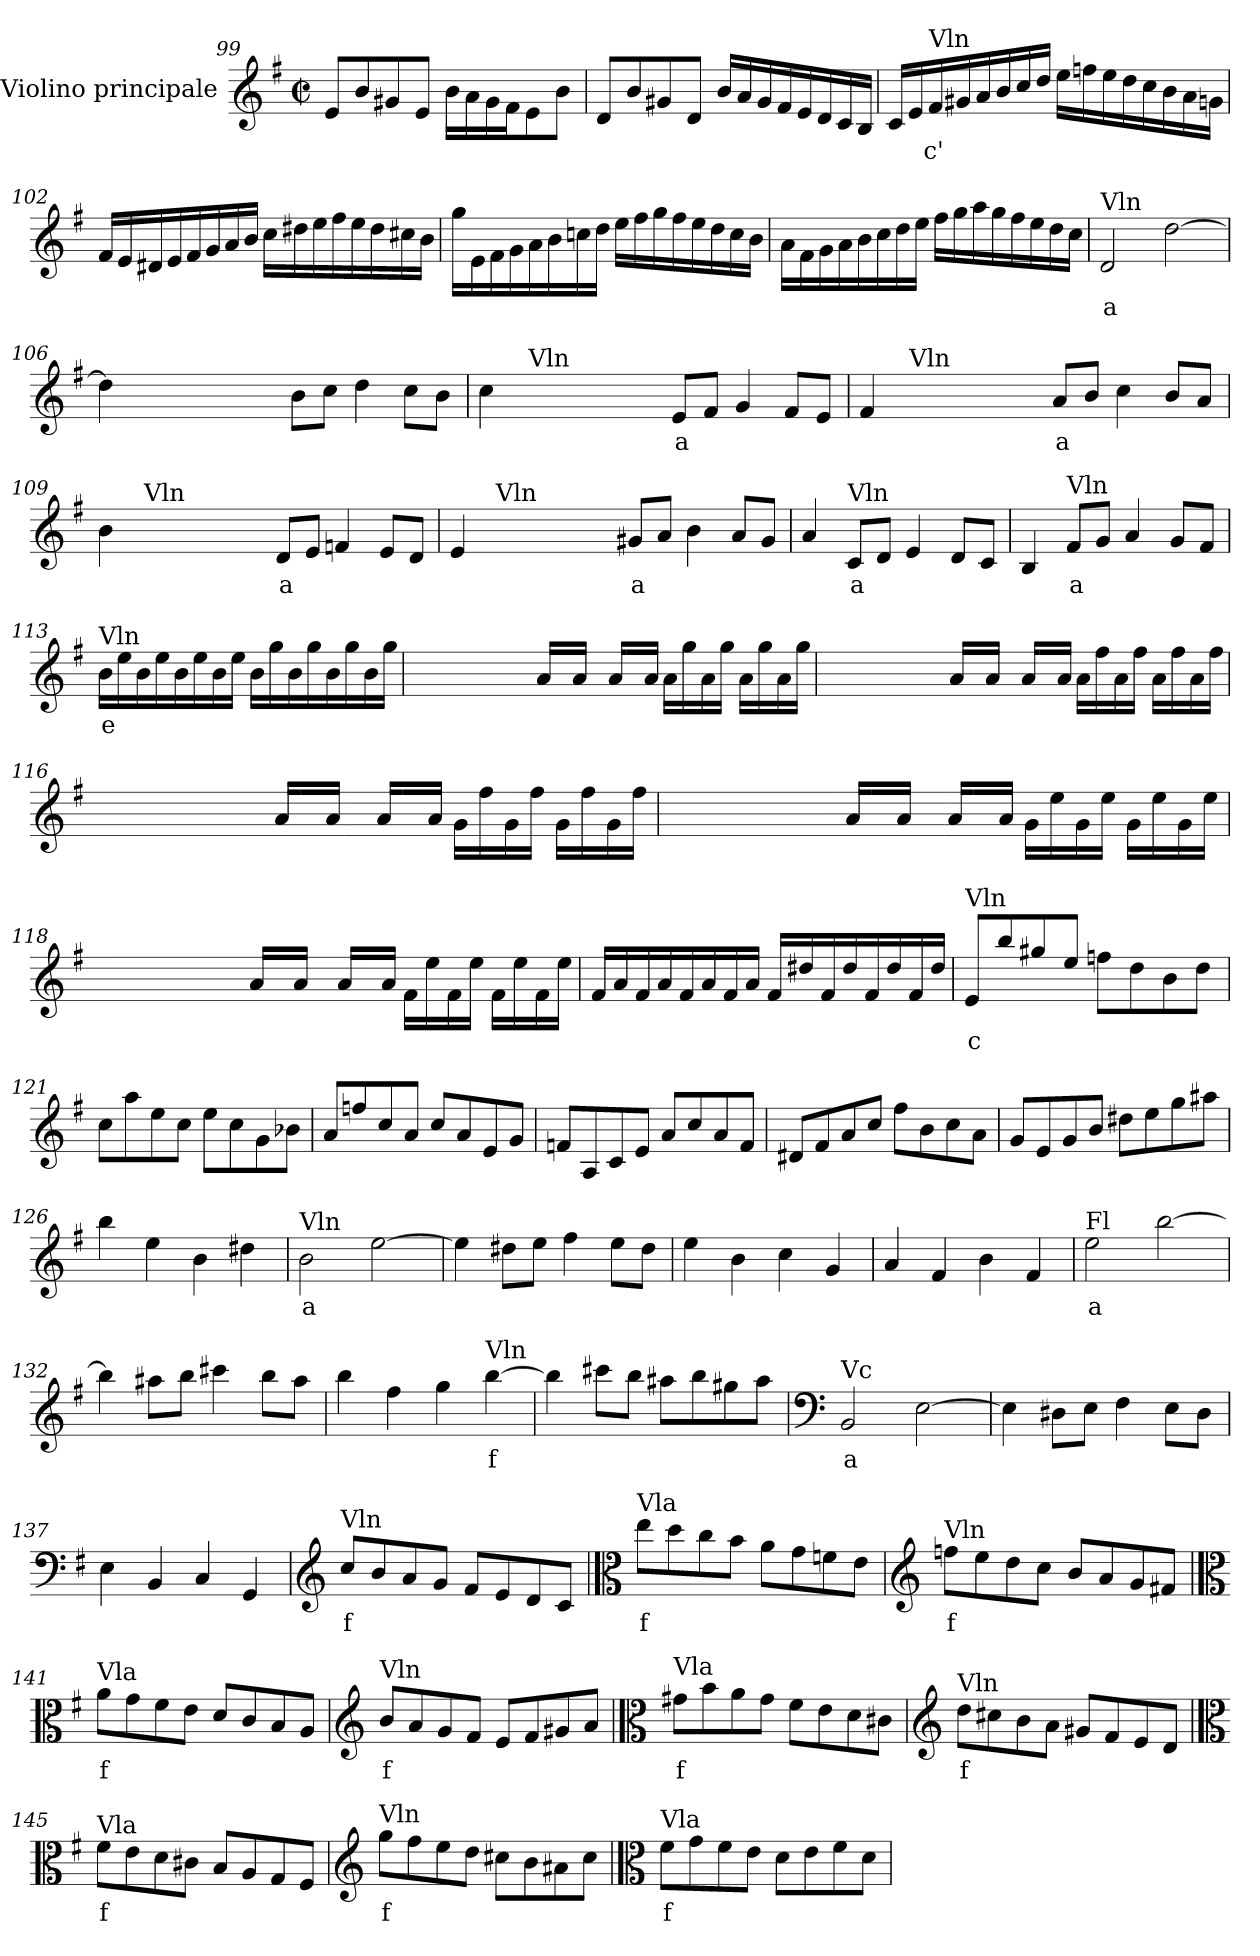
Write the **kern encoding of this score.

**kern	**text
*part1	*part1
*staff1	*staff1
*I"Violino principale	*
*I'Vln. p.	*
*clefG2	*
*k[f#]	*
*M2/2	*
*met(c|)	*
=99	=99
8e/L	.
8b/	.
8g#X/	.
8e/J	.
16b\LL	.
16a\	.
16g#\	.
16f#\J	.
8e\	.
8b\J	.
=100	=100
8d/L	.
8b/	.
8g#X/	.
8d/J	.
16b/LL	.
16a/	.
16g#/	.
16f#/	.
16e/	.
16d/	.
16c/	.
16B/JJ	.
=101	=101
16c/LL	.
16e/	.
!LO:TX:a:t=Vln	!
!	!LO:LY:color=#FF0000
16f#/	c'
16g#X/	.
16a/	.
16b/	.
16cc/	.
16dd/JJ	.
16ee\LL	.
16ffn\	.
16ee\	.
16dd\	.
16cc\	.
16b\	.
16a\	.
16gn\JJ	.
=102	=102
16f#/LL	.
16e/	.
16d#X/	.
16e/	.
16f#/	.
16g/	.
16a/	.
16b/JJ	.
16cc\LL	.
16dd#X\	.
16ee\	.
16ff#\	.
16ee\	.
16dd#\	.
16cc#X\	.
16b\JJ	.
=103	=103
16gg\LL	.
16e\	.
16f#\	.
16g\	.
16a\	.
16b\	.
16ccn\	.
16dd\JJ	.
16ee\LL	.
16ff#\	.
16gg\	.
16ff#\	.
16ee\	.
16dd\	.
16cc\	.
16b\JJ	.
=104	=104
16a\LL	.
16f#\	.
16g\	.
16a\	.
16b\	.
16cc\	.
16dd\	.
16ee\JJ	.
16ff#\LL	.
16gg\	.
16aa\	.
16gg\	.
16ff#\	.
16ee\	.
16dd\	.
16cc\JJ	.
=105	=105
!LO:TX:a:t=Vln	!
!	!LO:LY:color=#FF0000
2d	a
[2dd	.
=106	=106
*^	*
4dd]	1ryy	.
1ryy	.	.
.	1ryy	.
8b\L	.	.
8cc\J	.	.
4dd	.	.
8cc\L	.	.
8b\J	.	.
=107	=107	=107
4cc	1ryy	.
!LO:TX:a:t=Vln	!	!
1ryy	.	.
.	1ryy	.
!	!	!LO:LY:color=#FF0000
8e/L	.	a
8f#/J	.	.
4g	.	.
8f#/L	.	.
8e/J	.	.
=108	=108	=108
4f#	1ryy	.
!LO:TX:a:t=Vln	!	!
1ryy	.	.
.	1ryy	.
!	!	!LO:LY:color=#FF0000
8a/L	.	a
8b/J	.	.
4cc	.	.
8b/L	.	.
8a/J	.	.
=109	=109	=109
4b	1ryy	.
!LO:TX:a:t=Vln	!	!
1ryy	.	.
.	1ryy	.
!	!	!LO:LY:color=#FF0000
8d/L	.	a
8e/J	.	.
4f	.	.
8e/L	.	.
8d/J	.	.
=110	=110	=110
4e	1ryy	.
!LO:TX:a:t=Vln	!	!
1ryy	.	.
.	1ryy	.
!	!	!LO:LY:color=#FF0000
8g#X/L	.	a
8a/J	.	.
4b	.	.
8a/L	.	.
8g#/J	.	.
*v	*v	*
=111	=111
4a	.
!LO:TX:a:t=Vln	!
!	!LO:LY:color=#FF0000
8c/L	a
8d/J	.
4e	.
8d/L	.
8c/J	.
=112	=112
4B	.
!LO:TX:a:t=Vln	!
!	!LO:LY:color=#FF0000
8f#/L	a
8g/J	.
4a	.
8g/L	.
8f#/J	.
=113	=113
!LO:TX:a:t=Vln	!
!	!LO:LY:color=#FF0000
16b\LL	e
16ee\	.
16b\	.
16ee\	.
16b\	.
16ee\	.
16b\	.
16ee\JJ	.
16b\LL	.
16gg\	.
16b\	.
16gg\	.
16b\	.
16gg\	.
16b\	.
16gg\JJ	.
=114	=114
*^	*
16ryy	1ryy	.
1ryy	.	.
.	1ryy	.
16a/LL	.	.
16ryy	.	.
16a/JJ	.	.
16ryy	.	.
16a/LL	.	.
16ryy	.	.
16a/JJ	.	.
16a\LL	.	.
16gg\	.	.
16a\	.	.
16gg\JJ	.	.
16a\LL	.	.
16gg\	.	.
16a\	.	.
16gg\JJ	.	.
=115	=115	=115
16ryy	1ryy	.
1ryy	.	.
.	1ryy	.
16a/LL	.	.
16ryy	.	.
16a/JJ	.	.
16ryy	.	.
16a/LL	.	.
16ryy	.	.
16a/JJ	.	.
16a\LL	.	.
16ff#\	.	.
16a\	.	.
16ff#\JJ	.	.
16a\LL	.	.
16ff#\	.	.
16a\	.	.
16ff#\JJ	.	.
=116	=116	=116
16ryy	1ryy	.
1ryy	.	.
.	1ryy	.
16a/LL	.	.
16ryy	.	.
16a/JJ	.	.
16ryy	.	.
16a/LL	.	.
16ryy	.	.
16a/JJ	.	.
16g\LL	.	.
16ff#\	.	.
16g\	.	.
16ff#\JJ	.	.
16g\LL	.	.
16ff#\	.	.
16g\	.	.
16ff#\JJ	.	.
=117	=117	=117
16ryy	1ryy	.
1ryy	.	.
.	1ryy	.
16a/LL	.	.
16ryy	.	.
16a/JJ	.	.
16ryy	.	.
16a/LL	.	.
16ryy	.	.
16a/JJ	.	.
16g\LL	.	.
16ee\	.	.
16g\	.	.
16ee\JJ	.	.
16g\LL	.	.
16ee\	.	.
16g\	.	.
16ee\JJ	.	.
=118	=118	=118
16ryy	1ryy	.
1ryy	.	.
.	1ryy	.
16a/LL	.	.
16ryy	.	.
16a/JJ	.	.
16ryy	.	.
16a/LL	.	.
16ryy	.	.
16a/JJ	.	.
16f#\LL	.	.
16ee\	.	.
16f#\	.	.
16ee\JJ	.	.
16f#\LL	.	.
16ee\	.	.
16f#\	.	.
16ee\JJ	.	.
*v	*v	*
=119	=119
16f#/LL	.
16a/	.
16f#/	.
16a/	.
16f#/	.
16a/	.
16f#/	.
16a/JJ	.
16f#/LL	.
16dd#X/	.
16f#/	.
16dd#/	.
16f#/	.
16dd#/	.
16f#/	.
16dd#/JJ	.
=120	=120
!LO:TX:a:t=Vln	!
!	!LO:LY:color=#FF0000
8e/L	c
8bb/	.
8gg#X/	.
8ee/J	.
8ffn\L	.
8dd\	.
8b\	.
8dd\J	.
=121	=121
8cc\L	.
8aa\	.
8ee\	.
8cc\J	.
8ee\L	.
8cc\	.
8g\	.
8b-X\J	.
=122	=122
8a/L	.
8ffn/	.
8cc/	.
8a/J	.
8cc/L	.
8a/	.
8e/	.
8g/J	.
=123	=123
8fn/L	.
8A/	.
8c/	.
8e/J	.
8a/L	.
8cc/	.
8a/	.
8f/J	.
=124	=124
8d#X/L	.
8f#/	.
8a/	.
8cc/J	.
8ff#\L	.
8b\	.
8cc\	.
8a\J	.
=125	=125
8g/L	.
8e/	.
8g/	.
8b/J	.
8dd#X\L	.
8ee\	.
8gg\	.
8aa#X\J	.
=126	=126
4bb	.
4ee	.
4b	.
4dd#X	.
=127	=127
!LO:TX:a:t=Vln	!
!	!LO:LY:color=#FF0000
2b	a
[2ee	.
=128	=128
4ee]	.
8dd#X\L	.
8ee\J	.
4ff#	.
8ee\L	.
8dd#\J	.
=129	=129
4ee	.
4b	.
4cc	.
4g	.
=130	=130
4a	.
4f#	.
4b	.
4f#	.
=131	=131
!LO:TX:a:t=Fl	!
!	!LO:LY:color=#FF0000
2ee	a
[2bb	.
=132	=132
4bb]	.
8aa#X\L	.
8bb\J	.
4ccc#X	.
8bb\L	.
8aa#\J	.
=133	=133
4bb	.
4ff#	.
4gg	.
!LO:TX:a:t=Vln	!
!	!LO:LY:color=#FF0000
[4bb	f
=134	=134
4bb]	.
8ccc#X\L	.
8bb\J	.
8aa#X\L	.
8bb\	.
8gg#X\	.
8aa#\J	.
=135	=135
*clefF4	*
!LO:TX:a:t=Vc	!
!	!LO:LY:color=#FF0000
2BB	a
[2E	.
=136	=136
4E]	.
8D#X\L	.
8E\J	.
4F#	.
8E\L	.
8D#\J	.
=137	=137
4E	.
4BB	.
4C	.
4GG	.
=138	=138
*clefG2	*
!LO:TX:a:t=Vln	!
!	!LO:LY:color=#FF0000
8cc/L	f
8b/	.
8a/	.
8g/J	.
8f#/L	.
8e/	.
8d/	.
8c/J	.
=139	=139
*clefC3	*
!LO:TX:a:t=Vla	!
!	!LO:LY:color=#FF0000
8ee\L	f
8dd\	.
8cc\	.
8b\J	.
8a\L	.
8g\	.
8fn\	.
8e\J	.
=140	=140
*clefG2	*
!LO:TX:a:t=Vln	!
!	!LO:LY:color=#FF0000
8ffn\L	f
8ee\	.
8dd\	.
8cc\J	.
8b/L	.
8a/	.
8g/	.
8f#X/J	.
=141	=141
*clefC3	*
!LO:TX:a:t=Vla	!
!	!LO:LY:color=#FF0000
8a\L	f
8g\	.
8f#\	.
8e\J	.
8d/L	.
8c/	.
8B/	.
8A/J	.
=142	=142
*clefG2	*
!LO:TX:a:t=Vln	!
!	!LO:LY:color=#FF0000
8b/L	f
8a/	.
8g/	.
8f#/J	.
8e/L	.
8f#/	.
8g#X/	.
8a/J	.
=143	=143
*clefC3	*
!LO:TX:a:t=Vla	!
!	!LO:LY:color=#FF0000
8g#X\L	f
8b\	.
8a\	.
8g#\J	.
8f#\L	.
8e\	.
8d\	.
8c#X\J	.
=144	=144
*clefG2	*
!LO:TX:a:t=Vln	!
!	!LO:LY:color=#FF0000
8dd\L	f
8cc#X\	.
8b\	.
8a\J	.
8g#X/L	.
8f#/	.
8e/	.
8d/J	.
=145	=145
*clefC3	*
!LO:TX:a:t=Vla	!
!	!LO:LY:color=#FF0000
8f#\L	f
8e\	.
8d\	.
8c#X\J	.
8B/L	.
8A/	.
8G/	.
8F#/J	.
=146	=146
*clefG2	*
!LO:TX:a:t=Vln	!
!	!LO:LY:color=#FF0000
8gg\L	f
8ff#\	.
8ee\	.
8dd\J	.
8cc#X\L	.
8b\	.
8a#X\	.
8cc#\J	.
=147	=147
*clefC3	*
!LO:TX:a:t=Vla	!
!	!LO:LY:color=#FF0000
8f#\L	f
8g\	.
8f#\	.
8e\J	.
8d\L	.
8e\	.
8f#\	.
8d\J	.
=	=
*-	*-
